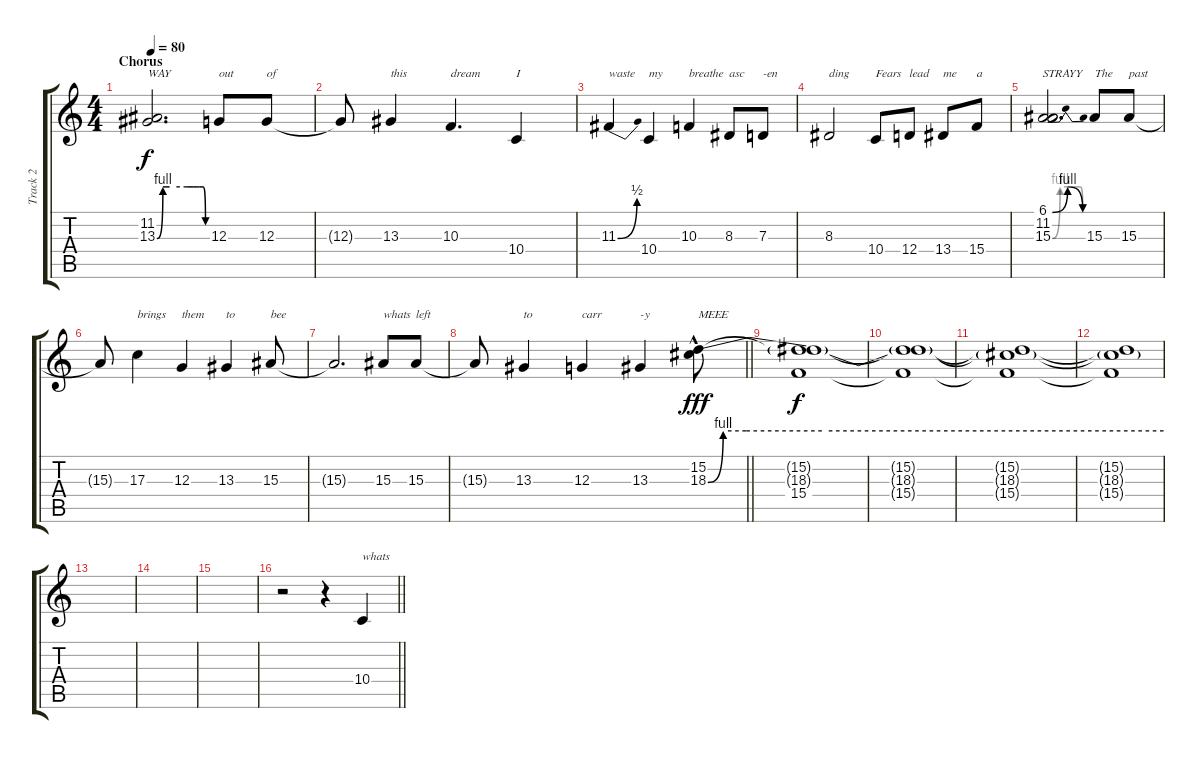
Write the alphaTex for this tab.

\track ("Track 2" "Track 2") {instrument flute}
\staff {score tabs}
\tuning (E4 B3 G3 D3 A2 E2) {hide}
\ts (4 4)
\section ("" "Chorus")
\tempo 80
\clef g2
\ks c
(11.2 13.3{be (custom 0 0 7 4 15 4 36 4 44 4 48 4 51 4 55 4 58 0 60 0)}).2{d txt "WAY" dy f} 12.3.8{txt "out"} 12.3.8{txt "of"} |
12.3{t}.8 13.3.4{txt "this"} 10.3.4{d txt "dream"} 10.4.4{txt "I"} |
11.3{be (bend 0 0 60 2)}.4{txt "waste"} 10.4.4{txt "my"} 10.3.4{txt "breathe"} 8.3.8{txt "asc"} 7.3.8{txt "-en"} |
8.3.2{txt "ding"} 10.4.8{txt "Fears"} 12.4.8{txt "lead"} 13.4.8{txt "me"} 15.4.8{txt "a"} |
(6.1{be (bendrelease 0 0 15 4 51 4 60 0)} 11.2 15.3{be (custom 0 0 15 4 44 4 55 4 60 0)}).2{d txt "STRAYY"} 15.3.8{txt "The"} 15.3.8{txt "past"} |
15.3{t}.8 17.3.4{txt "brings"} 12.3.4{txt "them"} 13.3.4{txt "to"} 15.3.8{txt "bee"} |
15.3{t}.2{d} 15.3.8{txt "whats"} 15.3.8{txt "left"} |
\barLineRight lightlight
15.3{t}.8 13.3.4{txt "to"} 12.3.4{txt "carr"} 13.3.4{txt "-y"} (15.2 18.3{be (custom 0 0 2 4 5 4 15 4 60 4) hac}).8{txt "MEEE" dy fff} |
\section ("" "")
(15.2{t} 18.3{t} 15.4).1{dy f volume 1} |
(15.2{t} 18.3{t} 15.4{t}).1 |
(15.2{t} 18.3{t} 15.4{t}).1 |
(15.2{t} 18.3{t} 15.4{t}).1 |
|
|
|
\barLineRight lightlight
r.2{volume 15} r.4 10.4.4{txt "whats"}
